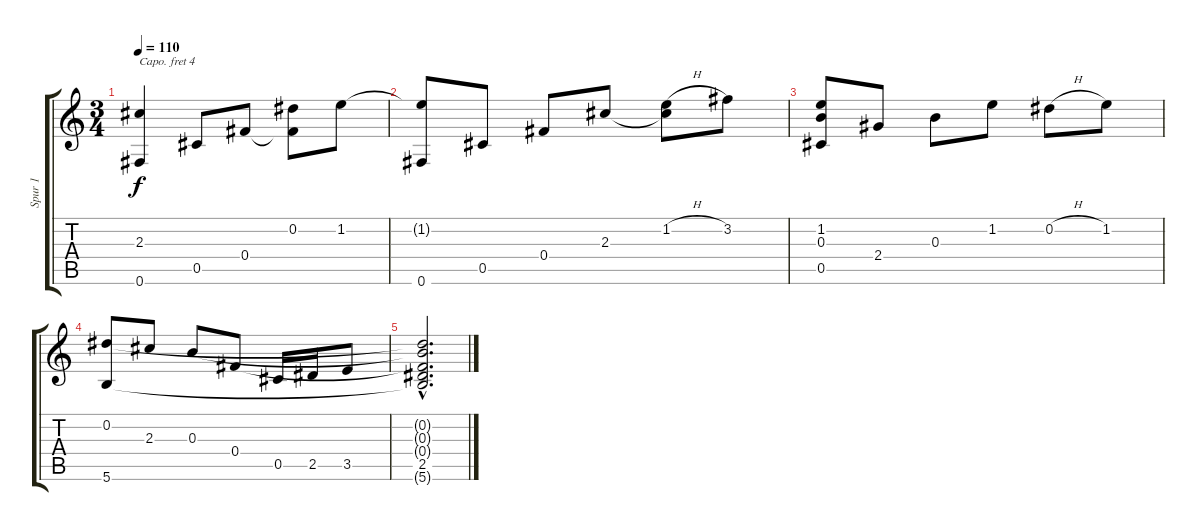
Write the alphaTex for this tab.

\track ("Spur 1" "Spur 1") {instrument acousticguitarsteel}
\staff {score tabs}
\capo 4
\tuning (E4 B3 G3 D3 A2 D2) {hide}
\ts (3 4)
\tempo 110
\clef g2
\ks c
(2.3 0.6).4{dy f} 0.5.8 0.4.8 (0.2 0.4{t}).8 1.2.8 |
(1.2{t} 0.6).8 0.5.8 0.4.8 2.3.8 (1.2{h} 2.3{t}).8 3.2.8 |
(1.2 0.3 0.5).8 2.4.8 0.3.8 1.2.8 0.2{h}.8 1.2.8 |
(0.2 5.6).8 2.3.8 0.3.8 0.4.8 0.5.16 2.5.16 3.5.8 |
(0.2{hac t} 0.3{hac t} 0.4{hac t} 2.5{hac} 5.6{hac t}).2{d}
